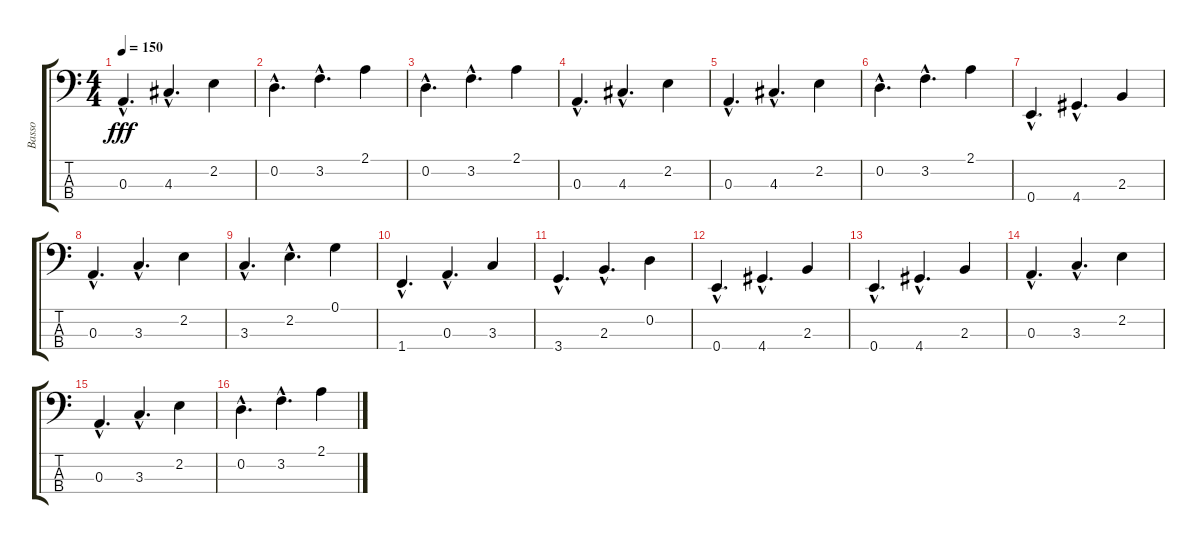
\track ("Basso" "Basso") {instrument electricbasspick}
\staff {score tabs}
\tuning (G2 D2 A1 E1) {hide}
\ts (4 4)
\tempo 150
\clef f4
\ks c
0.3{hac}.4{d dy fff} 4.3{hac}.4{d} 2.2.4 |
0.2{hac}.4{d} 3.2{hac}.4{d} 2.1.4 |
0.2{hac}.4{d} 3.2{hac}.4{d} 2.1.4 |
0.3{hac}.4{d} 4.3{hac}.4{d} 2.2.4 |
0.3{hac}.4{d} 4.3{hac}.4{d} 2.2.4 |
0.2{hac}.4{d} 3.2{hac}.4{d} 2.1.4 |
0.4{hac}.4{d} 4.4{hac}.4{d} 2.3.4 |
0.3{hac}.4{d} 3.3{hac}.4{d} 2.2.4 |
3.3{hac}.4{d} 2.2{hac}.4{d} 0.1.4 |
1.4{hac}.4{d} 0.3{hac}.4{d} 3.3.4 |
3.4{hac}.4{d} 2.3{hac}.4{d} 0.2.4 |
0.4{hac}.4{d} 4.4{hac}.4{d} 2.3.4 |
0.4{hac}.4{d} 4.4{hac}.4{d} 2.3.4 |
0.3{hac}.4{d} 3.3{hac}.4{d} 2.2.4 |
0.3{hac}.4{d} 3.3{hac}.4{d} 2.2.4 |
0.2{hac}.4{d} 3.2{hac}.4{d} 2.1.4
